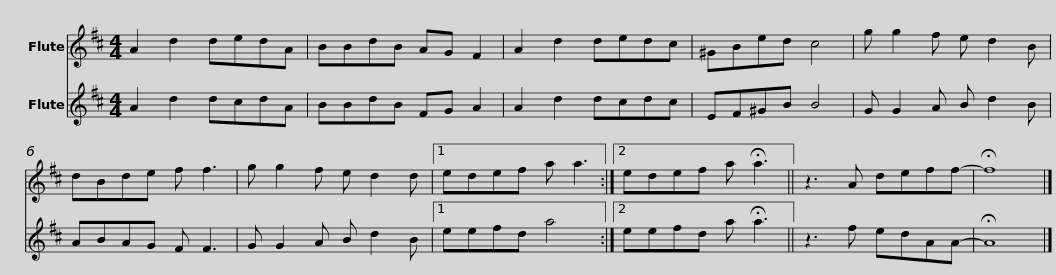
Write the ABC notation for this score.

X:1
%%score 1 2
L:1/8
M:4/4
I:linebreak $
K:D
V:1 treble
V:2 treble
V:1
 A2 d2 dedA | BBdB AG F2 | A2 d2 dedc | ^GBed c4 | g g2 f e d2 B | %5
 dBde f f3 |$ g g2 f e d2 d |1 edef a a3 :|2 edef a !fermata!a3 || z3 A deff- | %10
 !fermata!f8 |] %11
V:2
 A2 d2 dcdA | BBdB FG A2 | A2 d2 dcdc | EF^GB B4 | G G2 A B d2 B | %5
 ABAG F F3 |$ G G2 A B d2 B |1 eefd a4 :|2 eefd a !fermata!a3 || z3 f edAA- | %10
 !fermata!A8 |] %11
